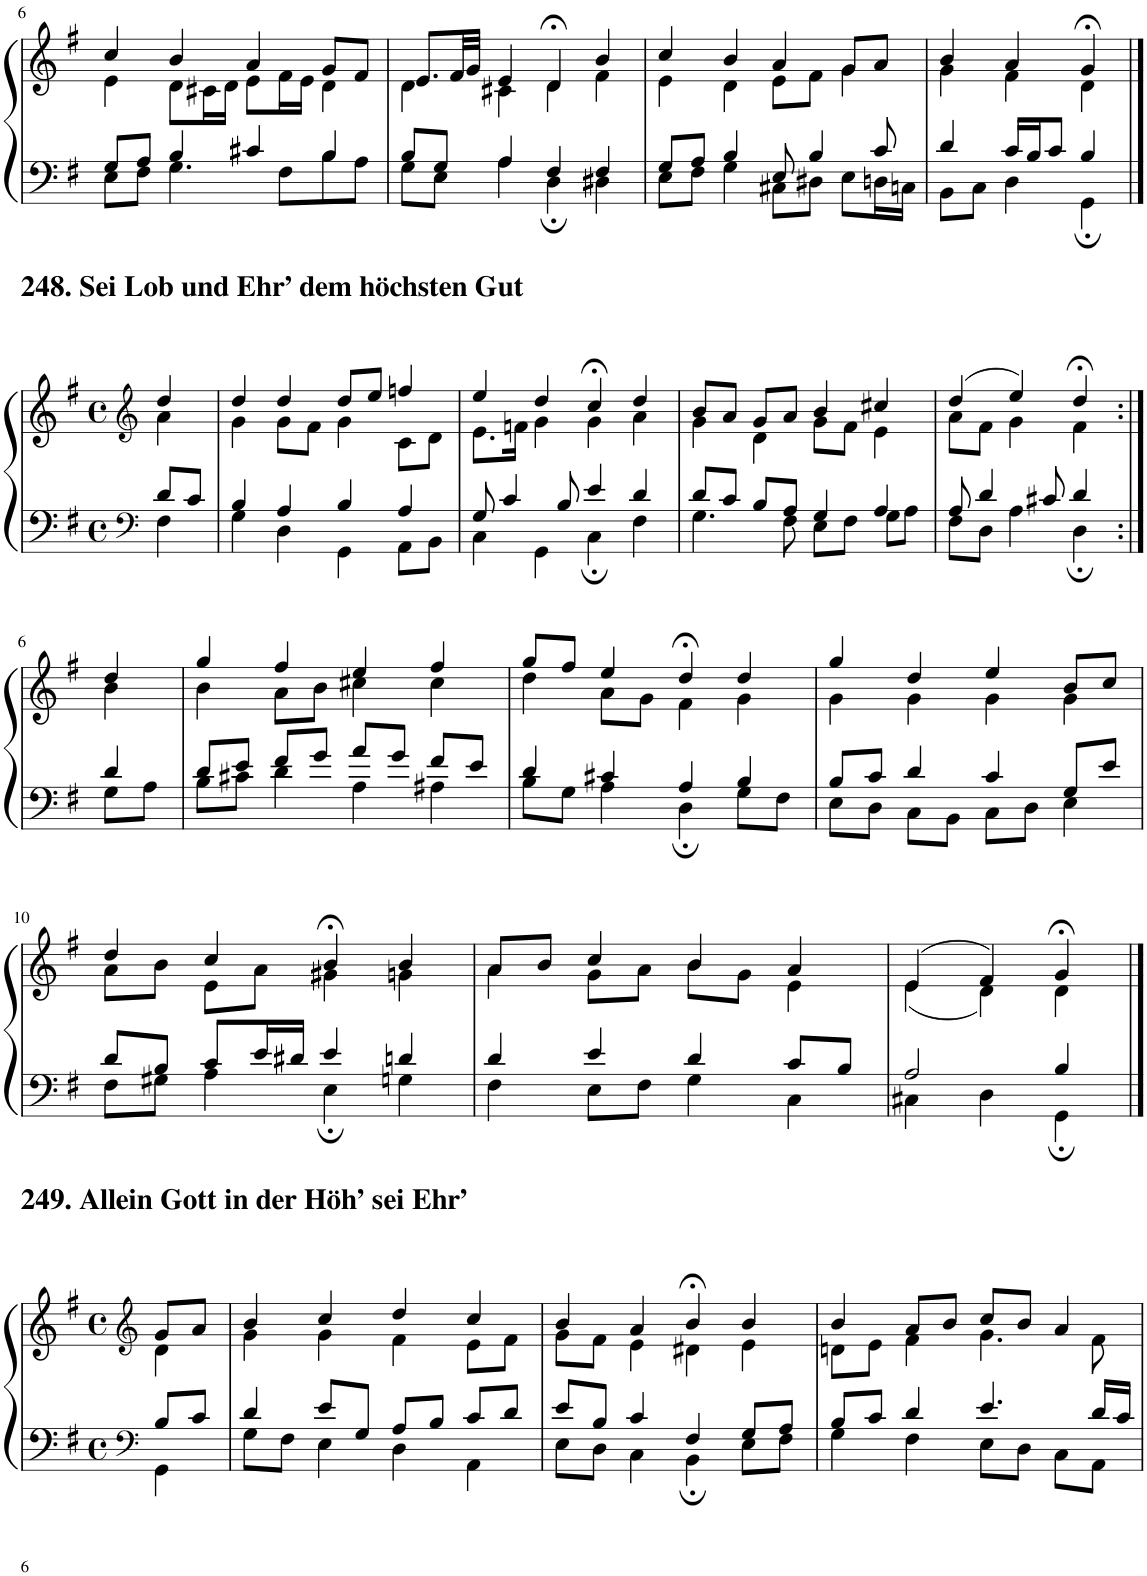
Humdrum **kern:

**kern	**kern
*part1	*part1
*staff2	*staff1
*I"Piano	*
*I'Pno	*
!!LO:PB:g=z
*clefF4	*clefG2
*k[f#]	*k[f#]
*M4/4	*M4/4
*met(c)	*met(c)
=6	=6
*^	*^
8G/L	8E\L	4cc/	4e\
8A/J	8F#\J	.	.
4B/	4.G\	4b/	8d\L
.	.	.	16c#X\L
.	.	.	16d\JJ
4c#X/	.	4a/	8e\L
.	8F#\L	.	16f#\L
.	.	.	16e\JJ
4B/	8B\	8g/L	4d\
.	8A\J	8f#/J	.
=7	=7	=7	=7
8B/L	8G\L	8.e/L	4d\
8G/J	8E\J	.	.
.	.	32f#/LL	.
.	.	32g/JJJ	.
4A/	4A\	4e/	4c#X\
4F#/	4D;\	4d;</	4d\
4F#/	4D#X\	4b/	4f#\
=8	=8	=8	=8
8G/L	8E\L	4cc/	4e\
8A/J	8F#\J	.	.
4B/	4G\	4b/	4d\
8E/	8C#X\L	4a/	8e\L
4B/	8D#X\J	.	8f#\J
.	8E\L	8g/L	4g\
8c/	16Dn\L	8a/J	.
.	16Cn\JJ	.	.
=9	=9	=9	=9
4d/	8BB\L	4b/	4g\
.	8C\J	.	.
16c/LL	4D\	4a/	4f#\
16B/J	.	.	.
8c/J	.	.	.
4B/	4GG;\	4g;</	4d\
!!LO:LB:g=z	!!
==1	==1	==1	==1
*clefF4	*	*clefG2	*
*k[f#]	*	*k[f#]	*
*M4/4	*	*M4/4	*
*met(c)	*	*met(c)	*
8d/L	4F#\	4dd/	4a\
8c/J	.	.	.
=2	=2	=2	=2
4B/	4G\	4dd/	4g\
4A/	4D\	4dd/	8g\L
.	.	.	8f#\J
4B/	4GG\	8dd/L	4g\
.	.	8ee/J	.
4A/	8AA\L	4ffn/	8c\L
.	8BB\J	.	8d\J
=3	=3	=3	=3
8G/	4C\	4ee/	8.e\L
4c/	.	.	.
.	.	.	16fn\Jk
.	4GG\	4dd/	4g\
8B/	.	.	.
4e/	4C;\	4cc;</	4g\
4d/	4F#\	4dd/	4a\
=4	=4	=4	=4
8d/L	4.G\	8b/L	4g\
8c/J	.	8a/J	.
8B/L	.	8g/L	4d\
8A/J	8F#\	8a/J	.
4G/	8E\L	4b/	8g\L
.	8F#\J	.	8f#\J
4A/	8G\L	4cc#X/	4e\
.	8A\J	.	.
=5	=5	=5	=5
8A/	8F#\L	(4dd/	8a\L
4d/	8D\J	.	8f#\J
.	4A\	4ee/)	4g\
8c#X/	.	.	.
4d/	4D;\	4dd;</	4f#\
!!LO:LB:g=z	!!
=6:|!	=6:|!	=6:|!	=6:|!
4d/	8G\L	4dd/	4b\
.	8A\J	.	.
=7	=7	=7	=7
8d/L	8B\L	4gg/	4b\
8e/J	8c#X\J	.	.
8f#/L	4d\	4ff#/	8a\L
8g/J	.	.	8b\J
8a/L	4A\	4ee/	4cc#X\
8g/J	.	.	.
8f#/L	4A#X\	4ff#/	4cc#\
8e/J	.	.	.
=8	=8	=8	=8
4d/	8B\L	8gg/L	4dd\
.	8G\J	8ff#/J	.
4c#X/	4A\	4ee/	8a\L
.	.	.	8g\J
4A/	4D;\	4dd;</	4f#\
4B/	8G\L	4dd/	4g\
.	8F#\J	.	.
=9	=9	=9	=9
8B/L	8E\L	4gg/	4g\
8c/J	8D\J	.	.
4d/	8C\L	4dd/	4g\
.	8BB\J	.	.
4c/	8C\L	4ee/	4g\
.	8D\J	.	.
8G/L	4E\	8b/L	4g\
8e/J	.	8cc/J	.
!!LO:LB:g=z	!!
=10	=10	=10	=10
8d/L	8F#\L	4dd/	8a\L
8B/J	8G#X\J	.	8b\J
8c/L	4A\	4cc/	8e\L
16e/L	.	.	8a\J
16d#X/JJ	.	.	.
4e/	4E;\	4b;</	4g#X\
4dn/	4Gn\	4b/	4gn\
=11	=11	=11	=11
4d/	4F#\	8a/L	4a\
.	.	8b/J	.
4e/	8E\L	4cc/	8g\L
.	8F#\J	.	8a\J
4d/	4G\	4b/	8b\L
.	.	.	8g\J
8c/L	4C\	4a/	4e\
8B/J	.	.	.
=12	=12	=12	=12
2A/	4C#X\	(4e/	(4e\
.	4D\	4f#/)	4d\)
4B/	4GG;\	4g;</	4d\
!!LO:LB:g=z	!!
==1	==1	==1	==1
*clefF4	*	*clefG2	*
*k[f#]	*	*k[f#]	*
*M4/4	*	*M4/4	*
*met(c)	*	*met(c)	*
8B/L	4GG\	8g/L	4d\
8c/J	.	8a/J	.
=2	=2	=2	=2
4d/	8G\L	4b/	4g\
.	8F#\J	.	.
8e/L	4E\	4cc/	4g\
8G/J	.	.	.
8A/L	4D\	4dd/	4f#\
8B/J	.	.	.
8c/L	4AA\	4cc/	8e\L
8d/J	.	.	8f#\J
=3	=3	=3	=3
8e/L	8E\L	4b/	8g\L
8B/J	8D\J	.	8f#\J
4c/	4C\	4a/	4e\
4F#/	4BB;\	4b;</	4d#X\
8G/L	8E\L	4b/	4e\
8A/J	8F#\J	.	.
=4	=4	=4	=4
8B/L	4G\	4b/	8dn\L
8c/J	.	.	8e\J
4d/	4F#\	8a/L	4f#\
.	.	8b/J	.
4.e/	8E\L	8cc/L	4.g\
.	8D\J	8b/J	.
.	8C\L	4a/	.
16d/LL	8AA\J	.	8f#\
16c/JJ	.	.	.
*v	*v	*	*
*	*v	*v
=	=
*-	*-
